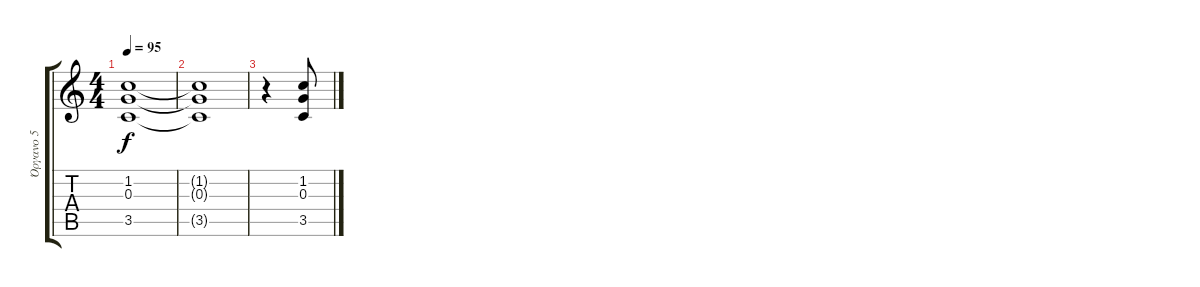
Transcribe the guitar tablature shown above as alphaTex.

\track ("Όργανο 5" "Όργανο 5") {instrument distortionguitar}
\staff {score tabs}
\tuning (E4 B3 G3 D3 A2 E2) {hide}
\ts (4 4)
\tempo 95
\clef g2
\ks c
(1.2 0.3 3.5).1{dy f} |
(1.2{t} 0.3{t} 3.5{t}).1 |
r.4 (1.2 0.3 3.5).8
